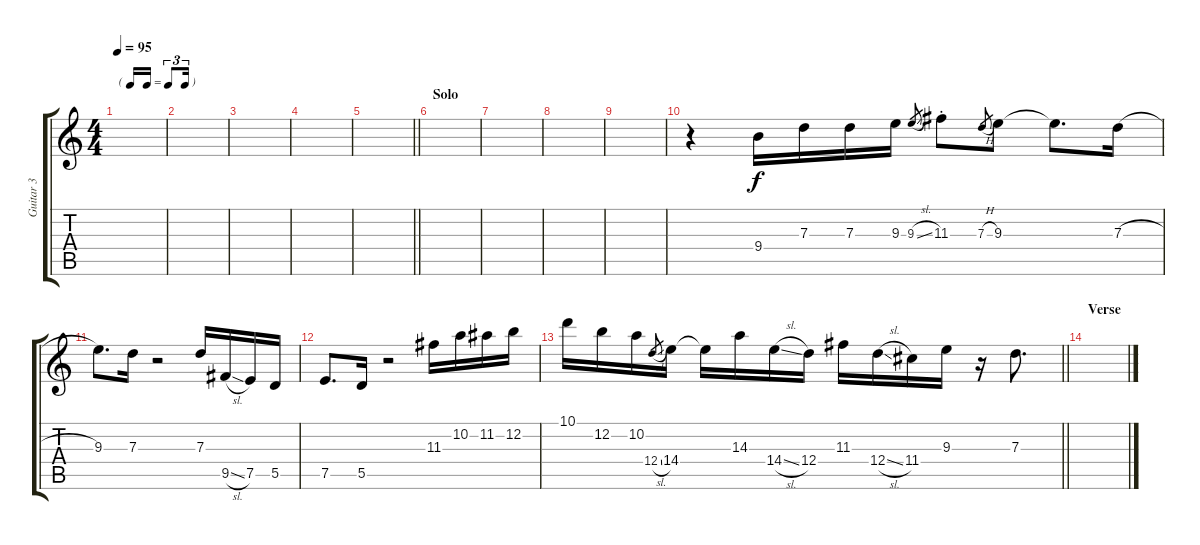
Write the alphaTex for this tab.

\track ("Guitar 3" "Guitar 3") {instrument overdrivenguitar}
\staff {score tabs}
\tuning (E4 B3 G3 D3 A2 E2) {hide}
\ts (4 4)
\tf triplet16th
\tempo 95
\clef g2
\ks c
|
|
|
|
\barLineRight lightlight
|
\section ("" "Solo")
|
|
|
|
r.4 9.4.16 7.3.16 7.3.16 9.3.16 9.3{sl}.8{gr} 11.3{st}.8 7.3{h}.8{gr} 9.3.8 9.3{t}.8{d} 7.3{h}.16 |
9.3.8{d} 7.3.16 r.2 7.3.16 9.5{sl}.16 7.5.16 5.5.16 |
7.5.8{d} 5.5.16 r.2 11.3.16 10.2.16 11.2.16 12.2.16 |
\barLineRight lightlight
10.1.16 12.2.16 10.2.16 12.4{sl}.8{gr} 14.4.16 14.4{t}.16 14.3.16 14.4{sl}.16 12.4.16 11.3.16 12.4{sl}.16 11.4.16 9.3.16 r.16 7.3.8{d} |
\section ("" "Verse")
